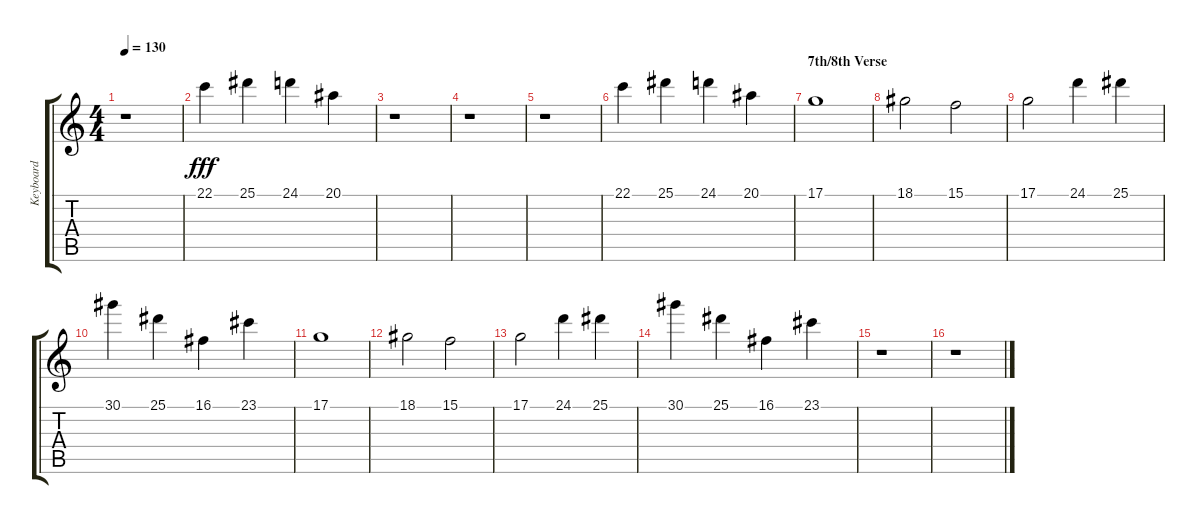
\track ("Keyboard" "Keyboard") {instrument stringensemble1}
\staff {score tabs}
\tuning (D4 A3 F3 C3 G2 D2) {hide}
\ts (4 4)
\tempo 130
\clef g2
\ks c
r.1{dy ff} |
22.1.4{dy fff volume 12} 25.1.4 24.1.4 20.1.4 |
r.1 |
r.1 |
r.1 |
22.1.4{volume 12} 25.1.4 24.1.4 20.1.4 |
\section ("" "7th/8th Verse")
17.1.1 |
18.1.2 15.1.2 |
17.1.2 24.1.4 25.1.4 |
30.1.4 25.1.4 16.1.4 23.1.4 |
17.1.1 |
18.1.2 15.1.2 |
17.1.2 24.1.4 25.1.4 |
30.1.4 25.1.4 16.1.4 23.1.4 |
r.1 |
r.1
